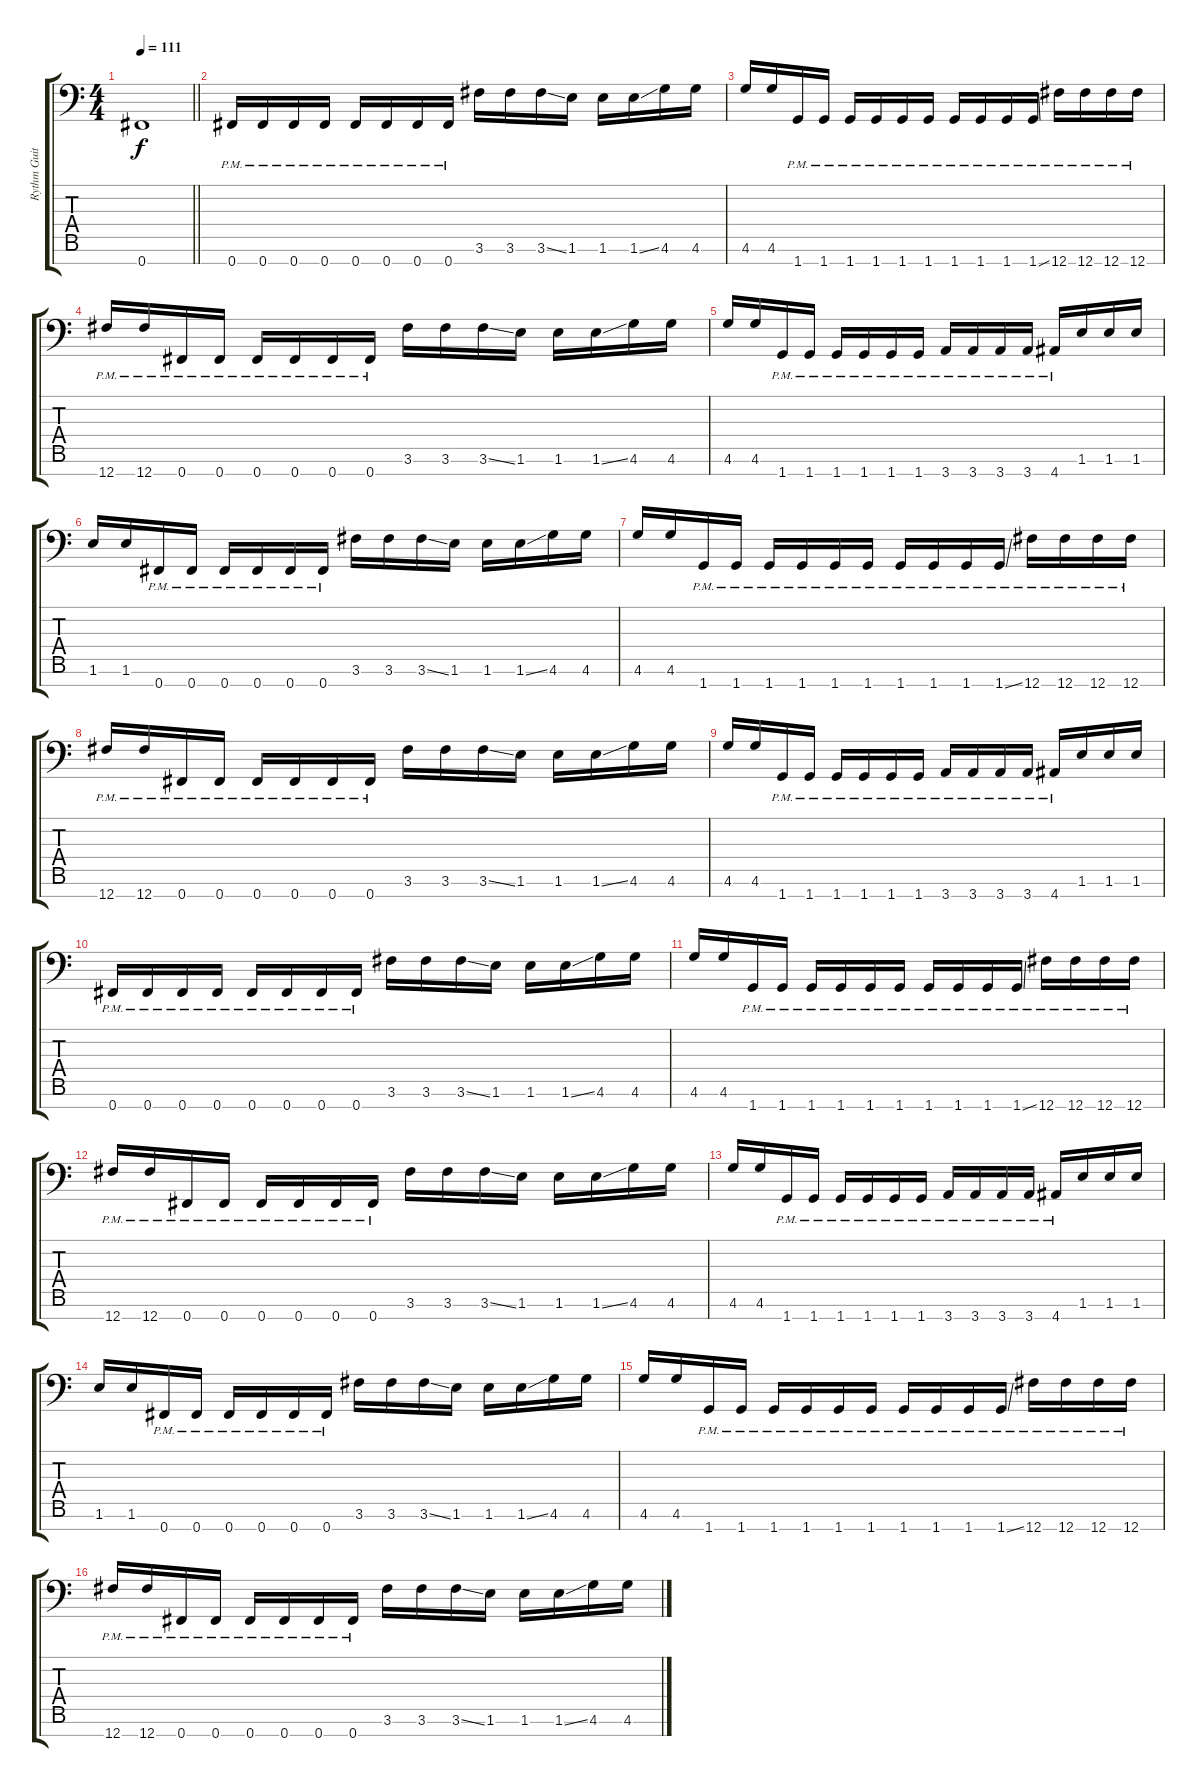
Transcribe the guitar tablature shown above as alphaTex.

\track ("Rythm Guitar #2" "Rythm Guit") {instrument distortionguitar}
\staff {score tabs}
\tuning (Db4 Ab3 Eb3 Db3 Ab2 Eb2 Gb1) {hide}
\ts (4 4)
\tempo 111
\clef f4
\barLineRight lightlight
\ks c
0.7{t}.1{dy f} |
\section ("" "")
0.7{pm}.16 0.7{pm}.16 0.7{pm}.16 0.7{pm}.16 0.7{pm}.16 0.7{pm}.16 0.7{pm}.16 0.7{pm}.16 3.6.16 3.6.16 3.6{ss}.16 1.6.16 1.6.16 1.6{ss}.16 4.6.16 4.6.16 |
4.6.16 4.6.16 1.7{pm}.16 1.7{pm}.16 1.7{pm}.16 1.7{pm}.16 1.7{pm}.16 1.7{pm}.16 1.7{pm}.16 1.7{pm}.16 1.7{pm}.16 1.7{ss pm}.16 12.7{pm}.16 12.7{pm}.16 12.7{pm}.16 12.7{pm}.16 |
12.7{pm}.16 12.7{pm}.16 0.7{pm}.16 0.7{pm}.16 0.7{pm}.16 0.7{pm}.16 0.7{pm}.16 0.7{pm}.16 3.6.16 3.6.16 3.6{ss}.16 1.6.16 1.6.16 1.6{ss}.16 4.6.16 4.6.16 |
4.6.16 4.6.16 1.7{pm}.16 1.7{pm}.16 1.7{pm}.16 1.7{pm}.16 1.7{pm}.16 1.7{pm}.16 3.7{pm}.16 3.7{pm}.16 3.7{pm}.16 3.7{pm}.16 4.7{pm}.16 1.6.16 1.6.16 1.6.16 |
1.6.16 1.6.16 0.7{pm}.16 0.7{pm}.16 0.7{pm}.16 0.7{pm}.16 0.7{pm}.16 0.7{pm}.16 3.6.16 3.6.16 3.6{ss}.16 1.6.16 1.6.16 1.6{ss}.16 4.6.16 4.6.16 |
4.6.16 4.6.16 1.7{pm}.16 1.7{pm}.16 1.7{pm}.16 1.7{pm}.16 1.7{pm}.16 1.7{pm}.16 1.7{pm}.16 1.7{pm}.16 1.7{pm}.16 1.7{ss pm}.16 12.7{pm}.16 12.7{pm}.16 12.7{pm}.16 12.7{pm}.16 |
12.7{pm}.16 12.7{pm}.16 0.7{pm}.16 0.7{pm}.16 0.7{pm}.16 0.7{pm}.16 0.7{pm}.16 0.7{pm}.16 3.6.16 3.6.16 3.6{ss}.16 1.6.16 1.6.16 1.6{ss}.16 4.6.16 4.6.16 |
4.6.16 4.6.16 1.7{pm}.16 1.7{pm}.16 1.7{pm}.16 1.7{pm}.16 1.7{pm}.16 1.7{pm}.16 3.7{pm}.16 3.7{pm}.16 3.7{pm}.16 3.7{pm}.16 4.7{pm}.16 1.6.16 1.6.16 1.6.16 |
0.7{pm}.16 0.7{pm}.16 0.7{pm}.16 0.7{pm}.16 0.7{pm}.16 0.7{pm}.16 0.7{pm}.16 0.7{pm}.16 3.6.16 3.6.16 3.6{ss}.16 1.6.16 1.6.16 1.6{ss}.16 4.6.16 4.6.16 |
4.6.16 4.6.16 1.7{pm}.16 1.7{pm}.16 1.7{pm}.16 1.7{pm}.16 1.7{pm}.16 1.7{pm}.16 1.7{pm}.16 1.7{pm}.16 1.7{pm}.16 1.7{ss pm}.16 12.7{pm}.16 12.7{pm}.16 12.7{pm}.16 12.7{pm}.16 |
12.7{pm}.16 12.7{pm}.16 0.7{pm}.16 0.7{pm}.16 0.7{pm}.16 0.7{pm}.16 0.7{pm}.16 0.7{pm}.16 3.6.16 3.6.16 3.6{ss}.16 1.6.16 1.6.16 1.6{ss}.16 4.6.16 4.6.16 |
4.6.16 4.6.16 1.7{pm}.16 1.7{pm}.16 1.7{pm}.16 1.7{pm}.16 1.7{pm}.16 1.7{pm}.16 3.7{pm}.16 3.7{pm}.16 3.7{pm}.16 3.7{pm}.16 4.7{pm}.16 1.6.16 1.6.16 1.6.16 |
1.6.16 1.6.16 0.7{pm}.16 0.7{pm}.16 0.7{pm}.16 0.7{pm}.16 0.7{pm}.16 0.7{pm}.16 3.6.16 3.6.16 3.6{ss}.16 1.6.16 1.6.16 1.6{ss}.16 4.6.16 4.6.16 |
4.6.16 4.6.16 1.7{pm}.16 1.7{pm}.16 1.7{pm}.16 1.7{pm}.16 1.7{pm}.16 1.7{pm}.16 1.7{pm}.16 1.7{pm}.16 1.7{pm}.16 1.7{ss pm}.16 12.7{pm}.16 12.7{pm}.16 12.7{pm}.16 12.7{pm}.16 |
12.7{pm}.16 12.7{pm}.16 0.7{pm}.16 0.7{pm}.16 0.7{pm}.16 0.7{pm}.16 0.7{pm}.16 0.7{pm}.16 3.6.16 3.6.16 3.6{ss}.16 1.6.16 1.6.16 1.6{ss}.16 4.6.16 4.6.16
